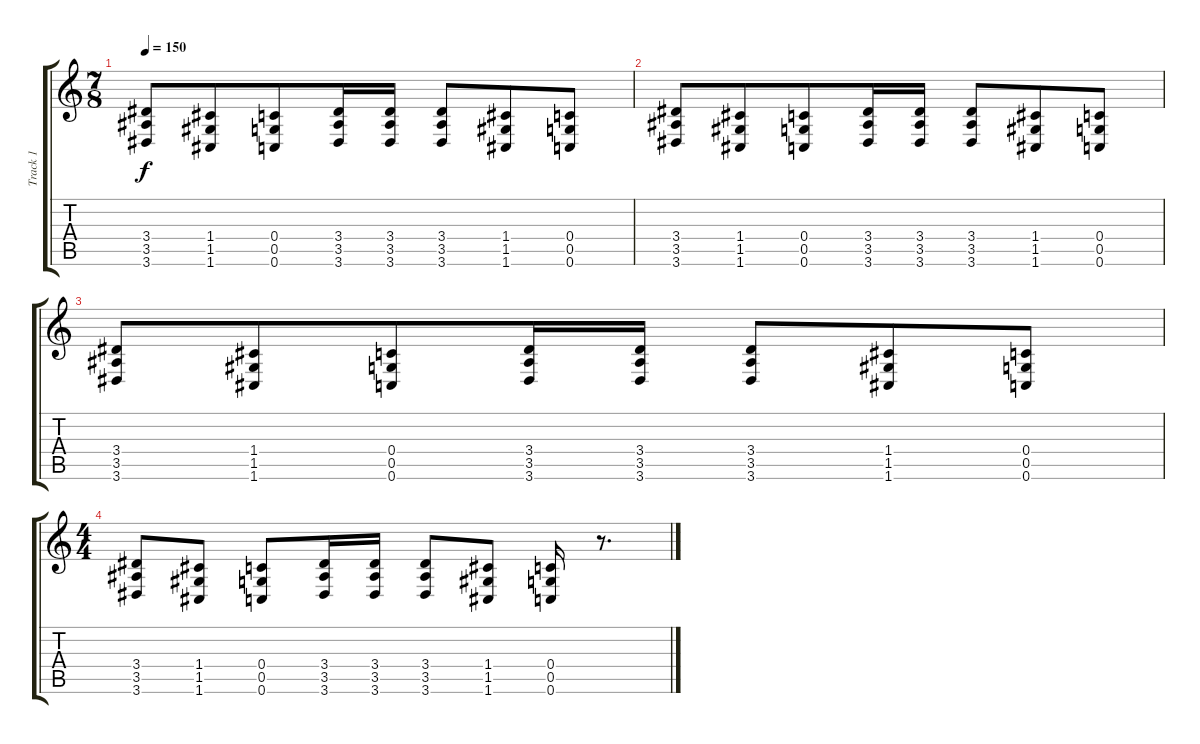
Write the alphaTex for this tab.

\track ("Track 1" "Track 1") {instrument overdrivenguitar}
\staff {score tabs}
\tuning (D4 A3 F3 C3 G2 C2) {hide}
\ts (7 8)
\tempo 150
\clef g2
\ks c
(3.4 3.5 3.6).8{dy f} (1.4 1.5 1.6).8 (0.4 0.5 0.6).8 (3.4 3.5 3.6).16 (3.4 3.5 3.6).16 (3.4 3.5 3.6).8 (1.4 1.5 1.6).8 (0.4 0.5 0.6).8 |
(3.4 3.5 3.6).8 (1.4 1.5 1.6).8 (0.4 0.5 0.6).8 (3.4 3.5 3.6).16 (3.4 3.5 3.6).16 (3.4 3.5 3.6).8 (1.4 1.5 1.6).8 (0.4 0.5 0.6).8 |
(3.4 3.5 3.6).8 (1.4 1.5 1.6).8 (0.4 0.5 0.6).8 (3.4 3.5 3.6).16 (3.4 3.5 3.6).16 (3.4 3.5 3.6).8 (1.4 1.5 1.6).8 (0.4 0.5 0.6).8 |
\ts (4 4)
(3.4 3.5 3.6).8 (1.4 1.5 1.6).8 (0.4 0.5 0.6).8 (3.4 3.5 3.6).16 (3.4 3.5 3.6).16 (3.4 3.5 3.6).8 (1.4 1.5 1.6).8 (0.4 0.5 0.6).16 r.8{d}
